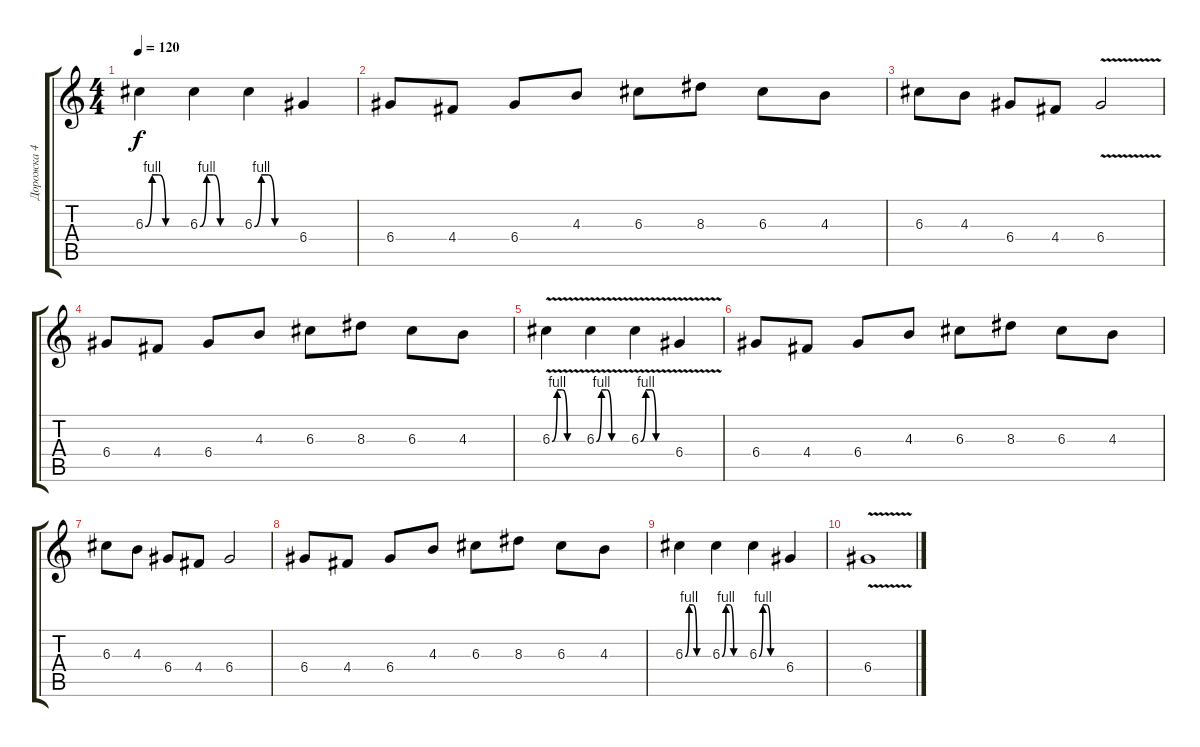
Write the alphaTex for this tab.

\track ("Дорожка 4" "Дорожка 4") {instrument electricguitarjazz}
\staff {score tabs}
\tuning (E4 B3 G3 D3 A2 E2) {hide}
\ts (4 4)
\tempo 120
\clef g2
\ks c
6.3{be (custom 0 0 10 4 20 4 30 0 60 0)}.4{dy f} 6.3{be (custom 0 0 10 4 20 4 30 0 60 0)}.4 6.3{be (custom 0 0 10 4 20 4 30 0 60 0)}.4 6.4.4 |
6.4.8 4.4.8 6.4.8 4.3.8 6.3.8 8.3.8 6.3.8 4.3.8 |
6.3.8 4.3.8 6.4.8 4.4.8 6.4{v}.2 |
6.4.8 4.4.8 6.4.8 4.3.8 6.3.8 8.3.8 6.3.8 4.3.8 |
6.3{be (custom 0 0 10 4 20 4 30 0 60 0) v}.4 6.3{be (custom 0 0 10 4 20 4 30 0 60 0) v}.4 6.3{be (custom 0 0 10 4 20 4 30 0 60 0) v}.4 6.4{v}.4 |
6.4.8 4.4.8 6.4.8 4.3.8 6.3.8 8.3.8 6.3.8 4.3.8 |
6.3.8 4.3.8 6.4.8 4.4.8 6.4.2 |
6.4.8 4.4.8 6.4.8 4.3.8 6.3.8 8.3.8 6.3.8 4.3.8 |
6.3{be (custom 0 0 10 4 20 4 30 0 60 0)}.4 6.3{be (custom 0 0 10 4 20 4 30 0 60 0)}.4 6.3{be (custom 0 0 10 4 20 4 30 0 60 0)}.4 6.4.4 |
6.4{v}.1
